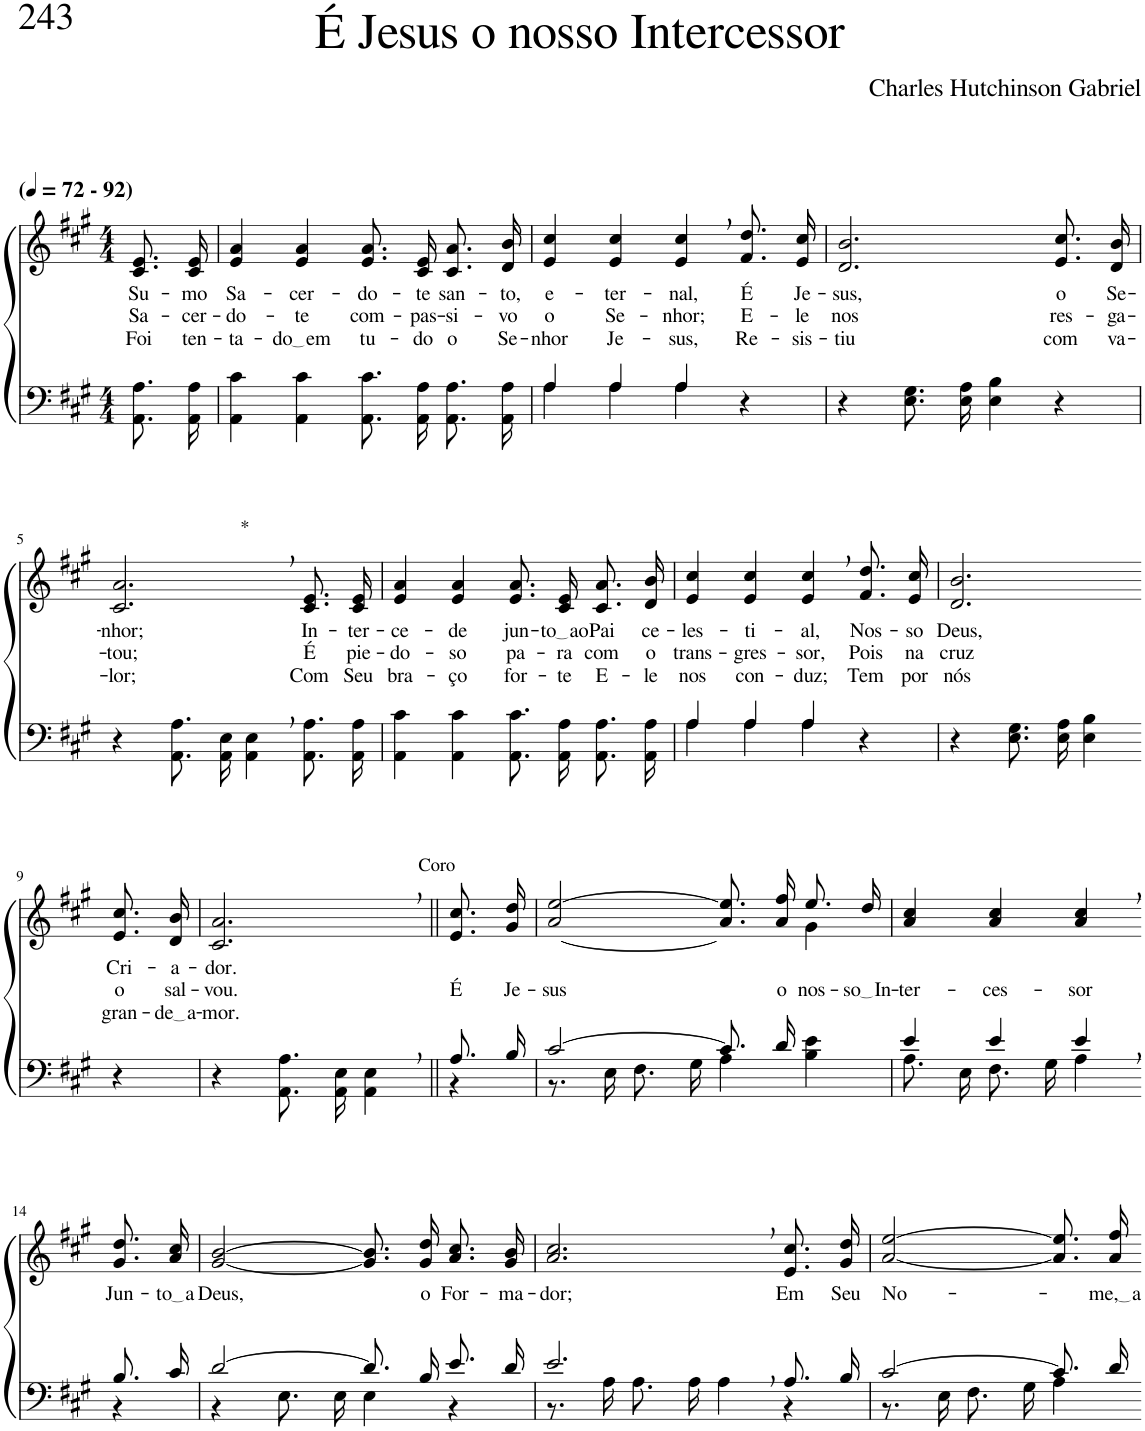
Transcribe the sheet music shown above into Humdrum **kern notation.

**kern	**kern	**text	**text	**text
*part2	*part1	*part1	*part1	*part1
*staff2	*staff1	*staff1	*staff1	*staff1
*I"Parte III e IV	*I"Parte I e II	*	*	*
*clefF4	*clefG2	*	*	*
*Trd1c2	*Trd1c2	*	*	*
*k[f#c#g#]	*k[f#c#g#]	*	*	*
*M4/4	*M4/4	*	*	*
*MM72	*MM72	*	*	*
=1	=1	=1	=1	=1
!	!LO:TX:a:B:t=(	!	!	!
!	!LO:TX:a:B:t=- 92)	!	!	!
!	!	!LO:LY:b	!LO:LY:b	!LO:LY:b
8.AA\ 8.A\L	8.c#/ 8.e/L	Su-	Sa-	Foi
!	!	!LO:LY:b	!LO:LY:b	!LO:LY:b
16AA\ 16A\Jk	16c#/ 16e/Jk	-mo	-cer-	ten-
=2	=2	=2	=2	=2
!	!	!LO:LY:b	!LO:LY:b	!LO:LY:b
4AA\ 4c#\	4e/ 4a/	Sa-	-do-	-ta-
!	!	!LO:LY:b	!LO:LY:b	!LO:LY:b
4AA\ 4c#\	4e/ 4a/	-cer-	-te	do em
!	!	!LO:LY:b	!LO:LY:b	!LO:LY:b
8.AA\ 8.c#\L	8.e/ 8.a/L	-do-	com-	tu-
!	!	!LO:LY:b	!LO:LY:b	!LO:LY:b
16AA\ 16A\Jk	16c#/ 16e/Jk	-te	-pas-	-do
!	!	!LO:LY:b	!LO:LY:b	!LO:LY:b
8.AA\ 8.A\L	8.c#/ 8.a/L	san-	-si-	o
!	!	!LO:LY:b	!LO:LY:b	!LO:LY:b
16AA\ 16A\Jk	16d/ 16b/Jk	-to,	-vo	Se-
=3	=3	=3	=3	=3
*^	*	*	*	*
!	!	!	!LO:LY:b	!LO:LY:b	!LO:LY:b
4A/	4A\	4e/ 4cc#/	e-	o	-nhor
!	!	!	!LO:LY:b	!LO:LY:b	!LO:LY:b
4A/	4A\	4e/ 4cc#/	-ter-	Se-	Je-
!	!	!	!LO:LY:b	!LO:LY:b	!LO:LY:b
4A/	4A\	4e/, 4cc#/,	-nal,	-nhor;	-sus,
!	!	!	!LO:LY:b	!LO:LY:b	!LO:LY:b
4r	4ryy	8.f#/ 8.dd/L	É	E-	Re-
!	!	!	!LO:LY:b	!LO:LY:b	!LO:LY:b
.	.	16e/ 16cc#/Jk	Je-	-le	-sis-
*v	*v	*	*	*	*
=4	=4	=4	=4	=4
!	!	!LO:LY:b	!LO:LY:b	!LO:LY:b
4r	2.d/ 2.b/	-sus,	nos	-tiu
8.E\ 8.G#\L	.	.	.	.
16E\ 16A\Jk	.	.	.	.
4E\ 4B\	.	.	.	.
!	!	!LO:LY:b	!LO:LY:b	!LO:LY:b
4r	8.e/ 8.cc#/L	o	res-	com
!	!	!LO:LY:b	!LO:LY:b	!LO:LY:b
.	16d/ 16b/Jk	Se-	-ga-	va-
!!LO:LB:g=z
=5	=5	=5	=5	=5
!	!LO:TX:a:t=*	!	!	!
!	!	!LO:LY:b	!LO:LY:b	!LO:LY:b
4r	2.c#/, 2.a/,	-nhor;	-tou;	-lor;
8.AA/ 8.A/L	.	.	.	.
16AA/ 16E/Jk	.	.	.	.
4AA\, 4E\,	.	.	.	.
!	!	!LO:LY:b	!LO:LY:b	!LO:LY:b
8.AA\ 8.A\L	8.c#/ 8.e/L	In-	É	Com
!	!	!LO:LY:b	!LO:LY:b	!LO:LY:b
16AA\ 16A\Jk	16c#/ 16e/Jk	-ter-	pie-	Seu
=6	=6	=6	=6	=6
!	!	!LO:LY:b	!LO:LY:b	!LO:LY:b
4AA\ 4c#\	4e/ 4a/	-ce-	-do-	bra-
!	!	!LO:LY:b	!LO:LY:b	!LO:LY:b
4AA\ 4c#\	4e/ 4a/	-de	-so	-ço
!	!	!LO:LY:b	!LO:LY:b	!LO:LY:b
8.AA\ 8.c#\L	8.e/ 8.a/L	jun-	pa-	for-
!	!	!LO:LY:b	!LO:LY:b	!LO:LY:b
16AA\ 16A\Jk	16c#/ 16e/Jk	to ao	-ra	-te
!	!	!LO:LY:b	!LO:LY:b	!LO:LY:b
8.AA\ 8.A\L	8.c#/ 8.a/L	Pai	com	E-
!	!	!LO:LY:b	!LO:LY:b	!LO:LY:b
16AA\ 16A\Jk	16d/ 16b/Jk	ce-	o	-le
=7	=7	=7	=7	=7
*^	*	*	*	*
!	!	!	!LO:LY:b	!LO:LY:b	!LO:LY:b
4A/	4A\	4e/ 4cc#/	-les-	trans-	nos
!	!	!	!LO:LY:b	!LO:LY:b	!LO:LY:b
4A/	4A\	4e/ 4cc#/	-ti-	-gres-	con-
!	!	!	!LO:LY:b	!LO:LY:b	!LO:LY:b
4A/	4A\	4e/, 4cc#/,	-al,	-sor,	-duz;
!	!	!	!LO:LY:b	!LO:LY:b	!LO:LY:b
4r	4ryy	8.f#/ 8.dd/L	Nos-	Pois	Tem
!	!	!	!LO:LY:b	!LO:LY:b	!LO:LY:b
.	.	16e/ 16cc#/Jk	-so	na	por
*v	*v	*	*	*	*
=8	=8	=8	=8	=8
!	!	!LO:LY:b	!LO:LY:b	!LO:LY:b
4r	2.d/ 2.b/	Deus,	cruz	nós
8.E\ 8.G#\L	.	.	.	.
16E\ 16A\Jk	.	.	.	.
4E\ 4B\	.	.	.	.
!!LO:LB:g=z
=9-	=9-	=9-	=9-	=9-
!	!	!LO:LY:b	!LO:LY:b	!LO:LY:b
4r	8.e/ 8.cc#/L	Cri-	o	gran-
!	!	!LO:LY:b	!LO:LY:b	!LO:LY:b
.	16d/ 16b/Jk	-a-	sal-	de a
=10	=10	=10	=10	=10
!	!	!LO:LY:b	!LO:LY:b	!LO:LY:b
4r	2.c#/, 2.a/,	-dor.	-vou.	-mor.
8.AA/ 8.A/L	.	.	.	.
16AA/ 16E/Jk	.	.	.	.
4AA\, 4E\,	.	.	.	.
=11||	=11||	=11||	=11||	=11||
*^	*	*	*	*
!	!	!LO:TX:a:t=Coro	!	!	!
!	!	!	!	!LO:LY:b	!
8.A/L	4r	8.e/ 8.cc#/L	.	É	.
!	!	!	!	!LO:LY:b	!
16B/Jk	.	16g#/ 16dd/Jk	.	Je-	.
=12	=12	=12	=12	=12	=12
!	!	!	!	!LO:LY:b	!
*	*	*^	*	*	*
[2c#/	8.r	[2a/ [2ee/	2.ryy	.	-sus	.
.	16E\	.	.	.	.	.
.	8.F#\L	.	.	.	.	.
.	16G#\Jk	.	.	.	.	.
8.c#/L]	4A\	8.a]\ 8.ee]\L	.	.	.	.
!	!	!	!	!	!LO:LY:b	!
16d/Jk	.	16a\ 16ff#\Jk	.	.	o	.
!	!	!	!	!	!LO:LY:b	!
4ryy	4B\ 4e\	8.ee/L	4g#\	.	nos-	.
!	!	!	!	!	!LO:LY:b	!
.	.	16dd/Jk	.	.	so In	.
*	*	*v	*v	*	*	*
=13	=13	=13	=13	=13	=13
!	!	!	!	!LO:LY:b	!
4e/	8.A\L	4a/ 4cc#/	.	-ter-	.
.	16E\Jk	.	.	.	.
!	!	!	!	!LO:LY:b	!
4e/	8.F#\L	4a/ 4cc#/	.	-ces-	.
.	16G#\Jk	.	.	.	.
!	!	!	!	!LO:LY:b	!
4e,/	4A\	4a/, 4cc#/,	.	-sor	.
!!LO:LB:g=z
=14-	=14-	=14-	=14-	=14-	=14-
!	!	!	!LO:LY:b	!	!
8.B/L	4r	8.g#/ 8.dd/L	Jun-	.	.
!	!	!	!LO:LY:b	!	!
16c#/Jk	.	16a/ 16cc#/Jk	to a	.	.
=15	=15	=15	=15	=15	=15
!	!	!	!LO:LY:b	!	!
[2d/	4r	[2g#/ [2b/	Deus,	.	.
.	8.E\L	.	.	.	.
.	16E\Jk	.	.	.	.
8.d/L]	4E\	8.g#]\ 8.b]\L	.	.	.
!	!	!	!LO:LY:b	!	!
16B/Jk	.	16g#\ 16dd\Jk	o	.	.
!	!	!	!LO:LY:b	!	!
8.e/L	4r	8.a/ 8.cc#/L	For-	.	.
!	!	!	!LO:LY:b	!	!
16d/Jk	.	16g#/ 16b/Jk	-ma-	.	.
=16	=16	=16	=16	=16	=16
!	!	!	!LO:LY:b	!	!
2.e,/	8.r	2.a/, 2.cc#/,	-dor;	.	.
.	16A\	.	.	.	.
.	8.A\L	.	.	.	.
.	16A\Jk	.	.	.	.
.	4A\	.	.	.	.
!	!	!	!LO:LY:b	!	!
8.A/L	4r	8.e/ 8.cc#/L	Em	.	.
!	!	!	!LO:LY:b	!	!
16B/Jk	.	16g#/ 16dd/Jk	Seu	.	.
=17	=17	=17	=17	=17	=17
!	!	!	!LO:LY:b	!	!
[2c#/	8.r	[2a/ [2ee/	No-	.	.
.	16E\	.	.	.	.
.	8.F#\L	.	.	.	.
.	16G#\Jk	.	.	.	.
8.c#/L]	4A\	8.a]\ 8.ee]\L	.	.	.
!	!	!	!LO:LY:b	!	!
16d/Jk	.	16a\ 16ff#\Jk	me, a	.	.
*v	*v	*	*	*	*
=-	=-	=-	=-	=-
*-	*-	*-	*-	*-
